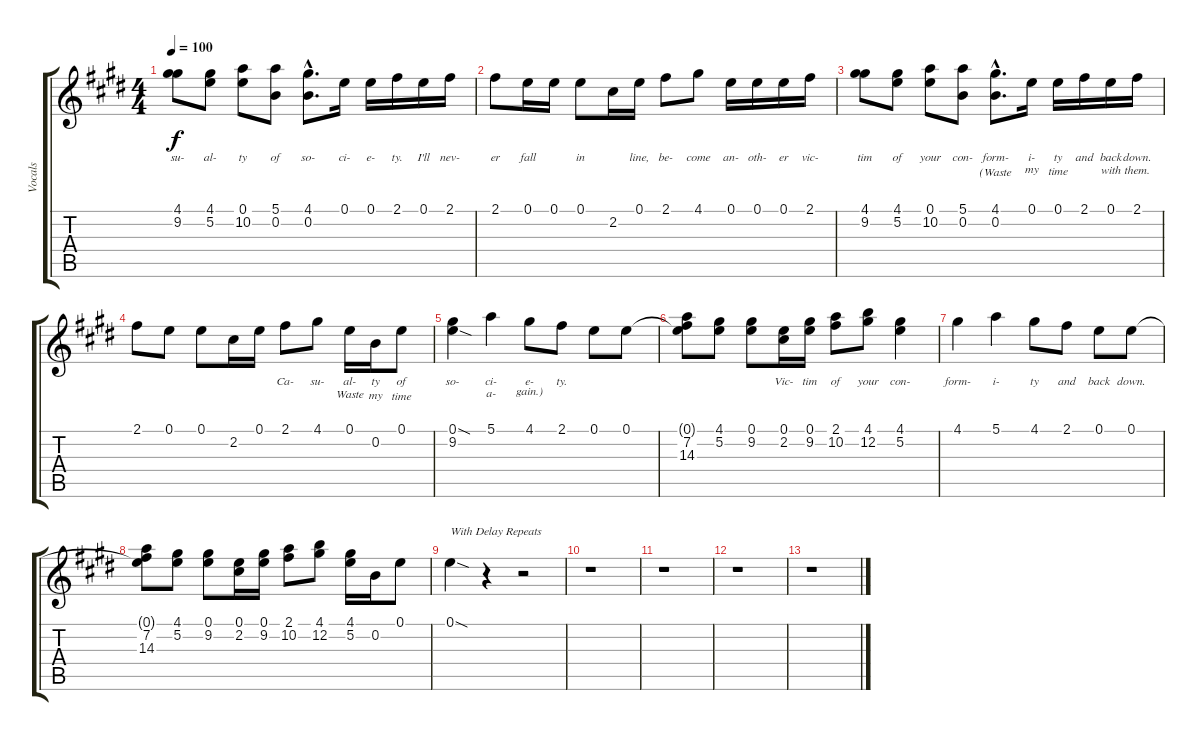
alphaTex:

\track ("Vocals" "Vocals") {instrument overdrivenguitar}
\staff {score tabs}
\tuning (E4 B3 G3 D3 A2 E2) {hide}
\ts (4 4)
\tempo 100
\clef g2
\ks e
(4.1 9.2).8{lyrics (0 "su-") lyrics (1 "") lyrics (2 "") lyrics (3 "") lyrics (4 "") dy f} (4.1 5.2).8{lyrics (0 "al-") lyrics (1 "") lyrics (2 "") lyrics (3 "") lyrics (4 "")} (0.1 10.2).8{lyrics (0 "ty") lyrics (1 "") lyrics (2 "") lyrics (3 "") lyrics (4 "")} (5.1 0.2).8{lyrics (0 "of") lyrics (1 "") lyrics (2 "") lyrics (3 "") lyrics (4 "")} (4.1{hac} 0.2{hac}).8{d lyrics (0 "so-") lyrics (1 "") lyrics (2 "") lyrics (3 "") lyrics (4 "")} 0.1.16{lyrics (0 "ci-") lyrics (1 "") lyrics (2 "") lyrics (3 "") lyrics (4 "")} 0.1.16{lyrics (0 "e-") lyrics (1 "") lyrics (2 "") lyrics (3 "") lyrics (4 "")} 2.1.16{lyrics (0 "ty.") lyrics (1 "") lyrics (2 "") lyrics (3 "") lyrics (4 "")} 0.1.16{lyrics (0 "I'll") lyrics (1 "") lyrics (2 "") lyrics (3 "") lyrics (4 "")} 2.1.16{lyrics (0 "nev-") lyrics (1 "") lyrics (2 "") lyrics (3 "") lyrics (4 "")} |
2.1.8{lyrics (0 "er") lyrics (1 "") lyrics (2 "") lyrics (3 "") lyrics (4 "")} 0.1.16{lyrics (0 "fall") lyrics (1 "") lyrics (2 "") lyrics (3 "") lyrics (4 "")} 0.1.16{lyrics (0 "") lyrics (1 "") lyrics (2 "") lyrics (3 "") lyrics (4 "")} 0.1.8{lyrics (0 "in") lyrics (1 "") lyrics (2 "") lyrics (3 "") lyrics (4 "")} 2.2.16{lyrics (0 "") lyrics (1 "") lyrics (2 "") lyrics (3 "") lyrics (4 "")} 0.1.16{lyrics (0 "line,") lyrics (1 "") lyrics (2 "") lyrics (3 "") lyrics (4 "")} 2.1.8{lyrics (0 "be-") lyrics (1 "") lyrics (2 "") lyrics (3 "") lyrics (4 "")} 4.1.8{lyrics (0 "come") lyrics (1 "") lyrics (2 "") lyrics (3 "") lyrics (4 "")} 0.1.16{lyrics (0 "an-") lyrics (1 "") lyrics (2 "") lyrics (3 "") lyrics (4 "")} 0.1.16{lyrics (0 "oth-") lyrics (1 "") lyrics (2 "") lyrics (3 "") lyrics (4 "")} 0.1.16{lyrics (0 "er") lyrics (1 "") lyrics (2 "") lyrics (3 "") lyrics (4 "")} 2.1.16{lyrics (0 "vic-") lyrics (1 "") lyrics (2 "") lyrics (3 "") lyrics (4 "")} |
(4.1 9.2).8{lyrics (0 "tim") lyrics (1 "") lyrics (2 "") lyrics (3 "") lyrics (4 "")} (4.1 5.2).8{lyrics (0 "of") lyrics (1 "") lyrics (2 "") lyrics (3 "") lyrics (4 "")} (0.1 10.2).8{lyrics (0 "your") lyrics (1 "") lyrics (2 "") lyrics (3 "") lyrics (4 "")} (5.1 0.2).8{lyrics (0 "con-") lyrics (1 "") lyrics (2 "") lyrics (3 "") lyrics (4 "")} (4.1{hac} 0.2{hac}).8{d lyrics (0 "form-") lyrics (1 "(Waste") lyrics (2 "") lyrics (3 "") lyrics (4 "")} 0.1.16{lyrics (0 "i-") lyrics (1 "my") lyrics (2 "") lyrics (3 "") lyrics (4 "")} 0.1.16{lyrics (0 "ty") lyrics (1 "time") lyrics (2 "") lyrics (3 "") lyrics (4 "")} 2.1.16{lyrics (0 "and") lyrics (1 "") lyrics (2 "") lyrics (3 "") lyrics (4 "")} 0.1.16{lyrics (0 "back") lyrics (1 "with") lyrics (2 "") lyrics (3 "") lyrics (4 "")} 2.1.16{lyrics (0 "down.") lyrics (1 "them.") lyrics (2 "") lyrics (3 "") lyrics (4 "")} |
2.1.8{lyrics (0 "") lyrics (1 "") lyrics (2 "") lyrics (3 "") lyrics (4 "")} 0.1.8{lyrics (0 "") lyrics (1 "") lyrics (2 "") lyrics (3 "") lyrics (4 "")} 0.1.8{lyrics (0 "") lyrics (1 "") lyrics (2 "") lyrics (3 "") lyrics (4 "")} 2.2.16{lyrics (0 "") lyrics (1 "") lyrics (2 "") lyrics (3 "") lyrics (4 "")} 0.1.16{lyrics (0 "") lyrics (1 "") lyrics (2 "") lyrics (3 "") lyrics (4 "")} 2.1.8{lyrics (0 "Ca-") lyrics (1 "") lyrics (2 "") lyrics (3 "") lyrics (4 "")} 4.1.8{lyrics (0 "su-") lyrics (1 "") lyrics (2 "") lyrics (3 "") lyrics (4 "")} 0.1.16{lyrics (0 "al-") lyrics (1 "Waste") lyrics (2 "") lyrics (3 "") lyrics (4 "")} 0.2.16{lyrics (0 "ty") lyrics (1 "my") lyrics (2 "") lyrics (3 "") lyrics (4 "")} 0.1.8{lyrics (0 "of") lyrics (1 "time") lyrics (2 "") lyrics (3 "") lyrics (4 "")} |
(0.1{sod} 9.2).4{lyrics (0 "so-") lyrics (1 "") lyrics (2 "") lyrics (3 "") lyrics (4 "")} 5.1.4{lyrics (0 "ci-") lyrics (1 "a-") lyrics (2 "") lyrics (3 "") lyrics (4 "")} 4.1.8{lyrics (0 "e-") lyrics (1 "gain.)") lyrics (2 "") lyrics (3 "") lyrics (4 "")} 2.1.8{lyrics (0 "ty.") lyrics (1 "") lyrics (2 "") lyrics (3 "") lyrics (4 "")} 0.1.8{lyrics (0 "") lyrics (1 "") lyrics (2 "") lyrics (3 "") lyrics (4 "")} 0.1.8{lyrics (0 "") lyrics (1 "") lyrics (2 "") lyrics (3 "") lyrics (4 "")} |
(0.1{t} 7.2 14.3).8{lyrics (0 "") lyrics (1 "") lyrics (2 "") lyrics (3 "") lyrics (4 "")} (4.1 5.2).8{lyrics (0 "") lyrics (1 "") lyrics (2 "") lyrics (3 "") lyrics (4 "")} (0.1 9.2).8{lyrics (0 "") lyrics (1 "") lyrics (2 "") lyrics (3 "") lyrics (4 "")} (0.1 2.2).16{lyrics (0 "Vic-") lyrics (1 "") lyrics (2 "") lyrics (3 "") lyrics (4 "")} (0.1 9.2).16{lyrics (0 "tim") lyrics (1 "") lyrics (2 "") lyrics (3 "") lyrics (4 "")} (2.1 10.2).8{lyrics (0 "of") lyrics (1 "") lyrics (2 "") lyrics (3 "") lyrics (4 "")} (4.1 12.2).8{lyrics (0 "your") lyrics (1 "") lyrics (2 "") lyrics (3 "") lyrics (4 "")} (4.1 5.2).4{lyrics (0 "con-") lyrics (1 "") lyrics (2 "") lyrics (3 "") lyrics (4 "")} |
4.1.4{lyrics (0 "form-") lyrics (1 "") lyrics (2 "") lyrics (3 "") lyrics (4 "")} 5.1.4{lyrics (0 "i-") lyrics (1 "") lyrics (2 "") lyrics (3 "") lyrics (4 "")} 4.1.8{lyrics (0 "ty") lyrics (1 "") lyrics (2 "") lyrics (3 "") lyrics (4 "")} 2.1.8{lyrics (0 "and") lyrics (1 "") lyrics (2 "") lyrics (3 "") lyrics (4 "")} 0.1.8{lyrics (0 "back") lyrics (1 "") lyrics (2 "") lyrics (3 "") lyrics (4 "")} 0.1.8{lyrics (0 "down.") lyrics (1 "") lyrics (2 "") lyrics (3 "") lyrics (4 "")} |
(0.1{t} 7.2 14.3).8 (4.1 5.2).8 (0.1 9.2).8 (0.1 2.2).16 (0.1 9.2).16 (2.1 10.2).8 (4.1 12.2).8 (4.1 5.2).16 0.2.16 0.1.8 |
0.1{sod}.4{txt "With Delay Repeats"} r.4 r.2 |
r.1 |
r.1 |
r.1 |
r.1
